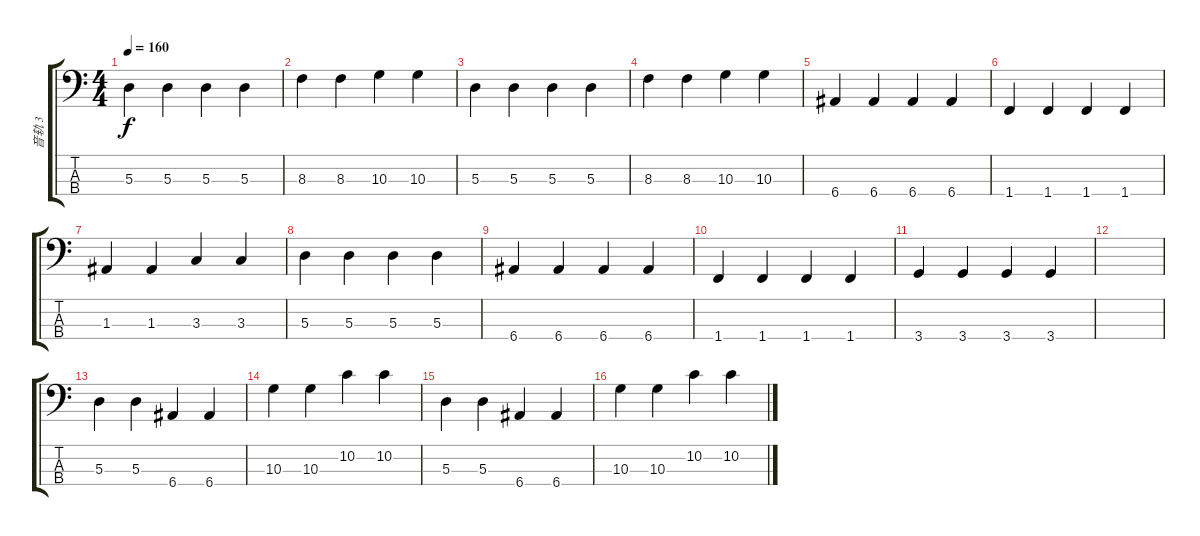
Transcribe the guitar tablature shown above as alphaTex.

\track ("音轨 3" "音轨 3") {instrument electricbassfinger}
\staff {score tabs}
\tuning (G2 D2 A1 E1) {hide}
\ts (4 4)
\tempo 160
\clef f4
\ks c
5.3.4{dy f} 5.3.4 5.3.4 5.3.4 |
8.3.4 8.3.4 10.3.4 10.3.4 |
5.3.4 5.3.4 5.3.4 5.3.4 |
8.3.4 8.3.4 10.3.4 10.3.4 |
6.4.4 6.4.4 6.4.4 6.4.4 |
1.4.4 1.4.4 1.4.4 1.4.4 |
1.3.4 1.3.4 3.3.4 3.3.4 |
5.3.4 5.3.4 5.3.4 5.3.4 |
6.4.4 6.4.4 6.4.4 6.4.4 |
1.4.4 1.4.4 1.4.4 1.4.4 |
3.4.4 3.4.4 3.4.4 3.4.4 |
|
5.3.4 5.3.4 6.4.4 6.4.4 |
10.3.4 10.3.4 10.2.4 10.2.4 |
5.3.4 5.3.4 6.4.4 6.4.4 |
10.3.4 10.3.4 10.2.4 10.2.4
